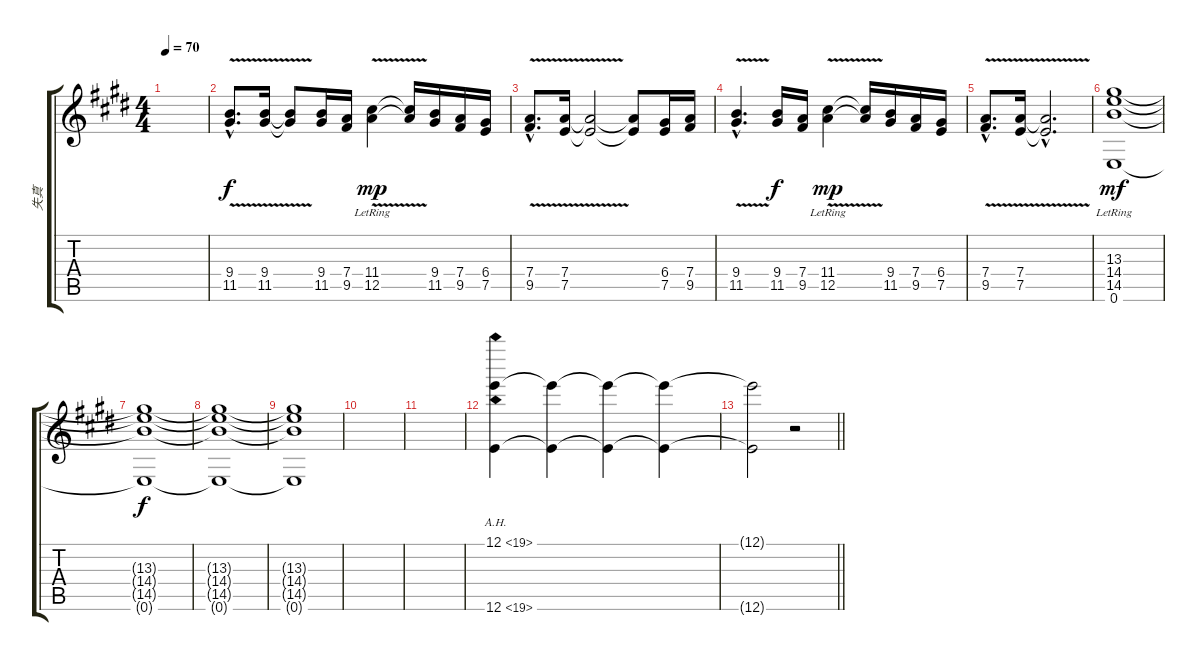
\track ("失真" "失真") {instrument overdrivenguitar}
\staff {score tabs}
\tuning (E4 B3 G3 D3 A2 E2) {hide}
\ts (4 4)
\tempo 70
\clef g2
\ks e
|
(9.4{v hac} 11.5{v hac}).8{d} (9.4{v} 11.5{v}).16 (9.4{t} 11.5{t}).8 (9.4 11.5).16{dy f} (7.4 9.5).16 (11.4{v} 12.5{v lr}).4{dy mp} (11.4{t} 12.5{t}).16 (9.4 11.5).16 (7.4 9.5).16 (6.4 7.5).16 |
(7.4{v hac} 9.5{v hac}).8{d} (7.4{v} 7.5{v}).16 (7.4{t} 7.5{t}).2 (7.4{t} 7.5{t}).8 (6.4 7.5).16 (7.4 9.5).16 |
(9.4{v hac} 11.5{v hac}).4{d} (9.4 11.5).16{dy f} (7.4 9.5).16 (11.4{v} 12.5{v lr}).4{dy mp} (11.4{t} 12.5{t}).16 (9.4 11.5).16 (7.4 9.5).16 (6.4 7.5).16 |
(7.4{v hac} 9.5{v hac}).8{d} (7.4{v} 7.5{v}).16 (7.4{hac t} 7.5{hac t}).2{d} |
(13.3{lr} 14.4{lr} 14.5{lr} 0.6{lr}).1{dy mf} |
(13.3{t} 14.4{t} 14.5{t} 0.6{t}).1{dy f volume 10} |
(13.3{t} 14.4{t} 14.5{t} 0.6{t}).1{volume 8} |
(13.3{t} 14.4{t} 14.5{t} 0.6{t}).1{volume 6} |
|
|
(12.1{ah 7} 12.6{ah 7}).4{volume 13} (12.1{t} 12.6{t}).4{volume 11} (12.1{t} 12.6{t}).4{volume 8} (12.1{t} 12.6{t}).4{volume 5} |
\barLineRight lightlight
(12.1{t} 12.6{t}).2 r.2
